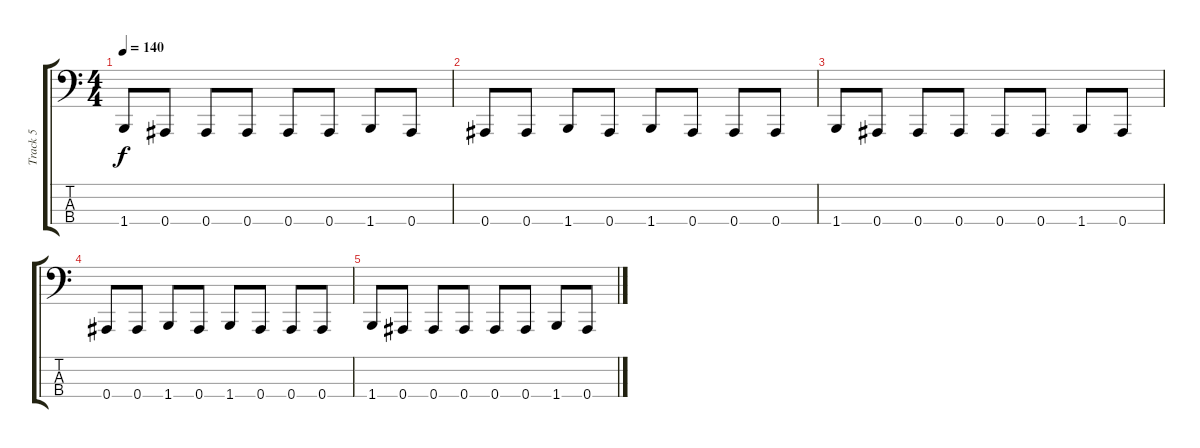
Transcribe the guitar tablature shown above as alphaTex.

\track ("Track 5" "Track 5") {instrument electricbasspick}
\staff {score tabs}
\tuning (Eb2 Bb1 F1 Bb0) {hide}
\ts (4 4)
\tempo 140
\clef f4
\ks c
1.4.8{dy f} 0.4.8 0.4.8 0.4.8 0.4.8 0.4.8 1.4.8 0.4.8 |
0.4.8 0.4.8 1.4.8 0.4.8 1.4.8 0.4.8 0.4.8 0.4.8 |
1.4.8 0.4.8 0.4.8 0.4.8 0.4.8 0.4.8 1.4.8 0.4.8 |
0.4.8 0.4.8 1.4.8 0.4.8 1.4.8 0.4.8 0.4.8 0.4.8 |
1.4.8 0.4.8 0.4.8 0.4.8 0.4.8 0.4.8 1.4.8 0.4.8
